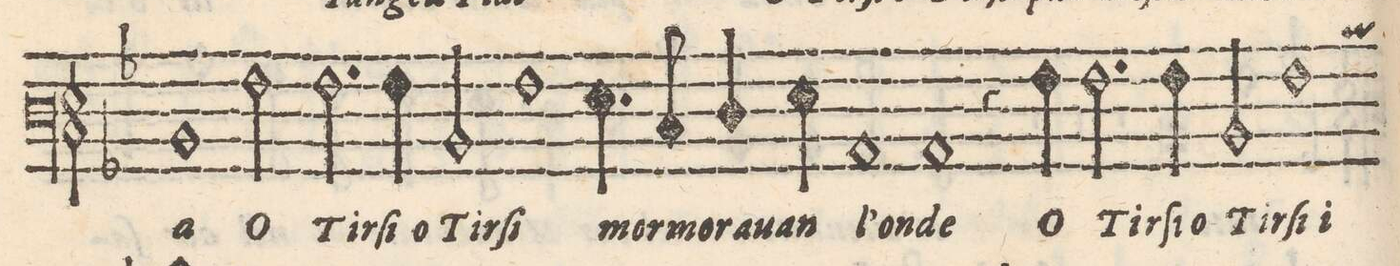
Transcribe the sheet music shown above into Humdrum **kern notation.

**kern	**text
*I"BASSO	*
*clefF3	*
*k[b-]	*
*met(C)	*
*M2/1	*
1D	-a
=11-	=11-
2A\	O
2.A\	Tir-
4A\	-ſi o
2D/	Tir-
=12-	=12-
1A	-ſi
4.G\	mor-
8Eny/	-mo-
4F/	-ra-
4G\	-uan
=13-	=13-
1C	l'on-
1C	-de
=14-	=14-
4r	.
4A\	O
2.A\	Tir-
4A\	-ſi o
2D/	Tir-
=15-	=15-
1A	-ſi i
*custos:d	*
*-	*-
